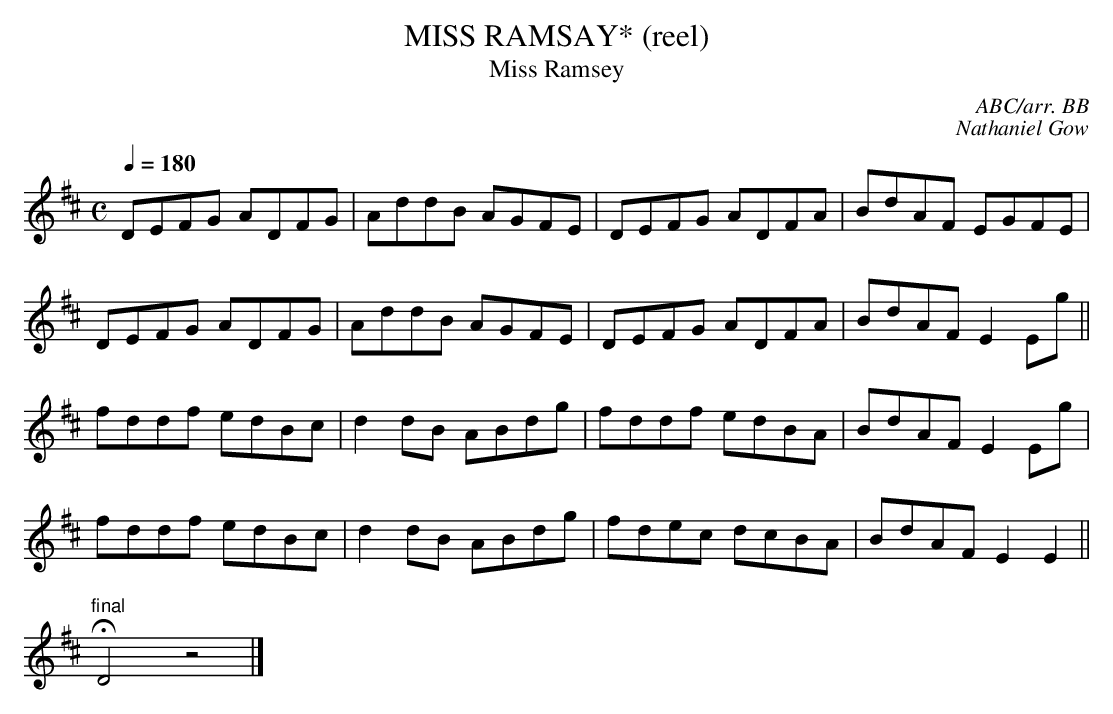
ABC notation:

X:1
T:MISS RAMSAY* (reel)
T:Miss Ramsey
C:ABC/arr. BB
C:Nathaniel Gow
L:1/8
M:C
Q:1/4=180
K:D
DEFG ADFG|AddB AGFE|DEFG ADFA|BdAF EGFE|
DEFG ADFG|AddB AGFE|DEFG ADFA|BdAF E2Eg||
fddf edBc|d2dB ABdg|fddf edBA|BdAF E2Eg|
fddf edBc|d2dB ABdg|fdec dcBA|BdAF E2E2||
"final"HD4z4|]
